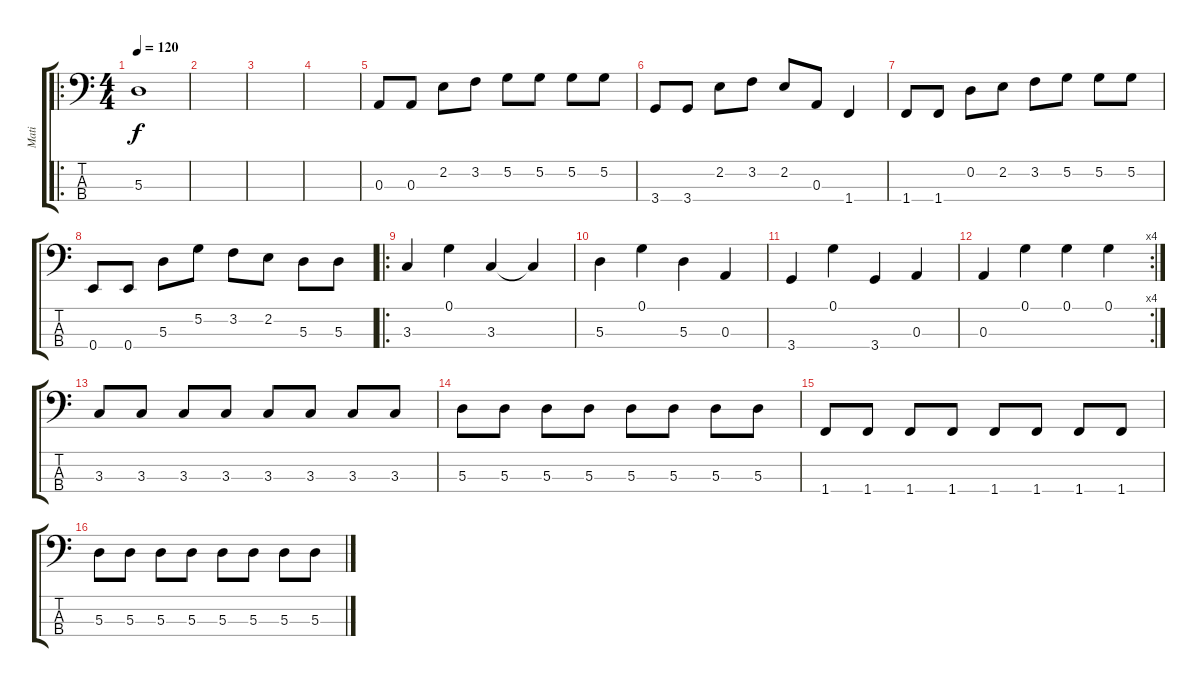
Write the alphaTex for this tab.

\track ("Mati" "Mati") {instrument electricbasspick}
\staff {score tabs}
\tuning (G2 D2 A1 E1) {hide}
\ro
\ts (4 4)
\tempo 120
\clef f4
\ks c
5.3{t}.1{dy f} |
|
|
|
0.3.8 0.3.8 2.2.8 3.2.8 5.2.8 5.2.8 5.2.8 5.2.8 |
3.4.8 3.4.8 2.2.8 3.2.8 2.2.8 0.3.8 1.4.4 |
1.4.8 1.4.8 0.2.8 2.2.8 3.2.8 5.2.8 5.2.8 5.2.8 |
0.4.8 0.4.8 5.3.8 5.2.8 3.2.8 2.2.8 5.3.8 5.3.8 |
\ro
3.3.4 0.1.4 3.3.4 3.3{t}.4 |
5.3.4 0.1.4 5.3.4 0.3.4 |
3.4.4 0.1.4 3.4.4 0.3.4 |
\rc 4
0.3.4 0.1.4 0.1.4 0.1.4 |
3.3.8 3.3.8 3.3.8 3.3.8 3.3.8 3.3.8 3.3.8 3.3.8 |
5.3.8 5.3.8 5.3.8 5.3.8 5.3.8 5.3.8 5.3.8 5.3.8 |
1.4.8 1.4.8 1.4.8 1.4.8 1.4.8 1.4.8 1.4.8 1.4.8 |
5.3.8 5.3.8 5.3.8 5.3.8 5.3.8 5.3.8 5.3.8 5.3.8
